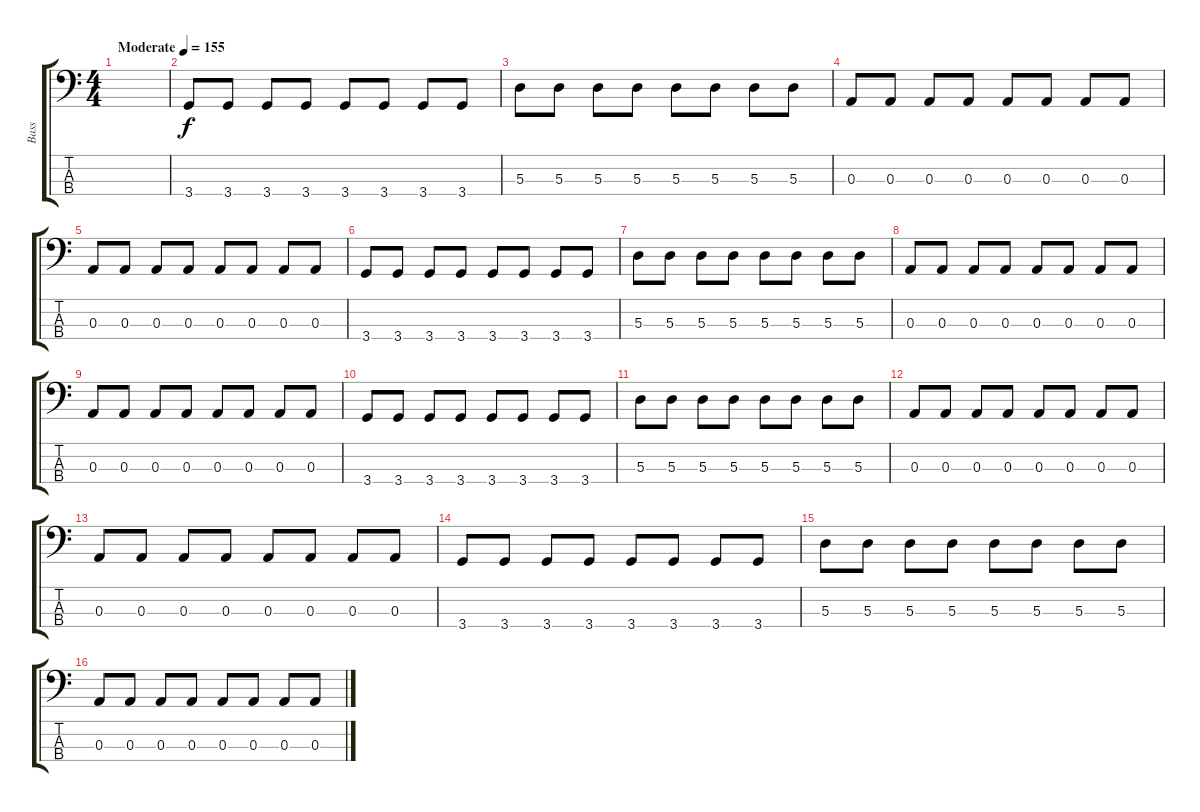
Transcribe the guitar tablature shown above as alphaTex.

\track ("Bass" "Bass") {instrument electricbassfinger}
\staff {score tabs}
\tuning (G2 D2 A1 E1) {hide}
\ts (4 4)
\tempo (155 "Moderate")
\clef f4
\ks c
|
3.4.8 3.4.8 3.4.8 3.4.8 3.4.8 3.4.8 3.4.8 3.4.8 |
5.3.8 5.3.8 5.3.8 5.3.8 5.3.8 5.3.8 5.3.8 5.3.8 |
0.3.8 0.3.8 0.3.8 0.3.8 0.3.8 0.3.8 0.3.8 0.3.8 |
0.3.8 0.3.8 0.3.8 0.3.8 0.3.8 0.3.8 0.3.8 0.3.8 |
3.4.8 3.4.8 3.4.8 3.4.8 3.4.8 3.4.8 3.4.8 3.4.8 |
5.3.8 5.3.8 5.3.8 5.3.8 5.3.8 5.3.8 5.3.8 5.3.8 |
0.3.8 0.3.8 0.3.8 0.3.8 0.3.8 0.3.8 0.3.8 0.3.8 |
0.3.8 0.3.8 0.3.8 0.3.8 0.3.8 0.3.8 0.3.8 0.3.8 |
3.4.8 3.4.8 3.4.8 3.4.8 3.4.8 3.4.8 3.4.8 3.4.8 |
5.3.8 5.3.8 5.3.8 5.3.8 5.3.8 5.3.8 5.3.8 5.3.8 |
0.3.8 0.3.8 0.3.8 0.3.8 0.3.8 0.3.8 0.3.8 0.3.8 |
0.3.8 0.3.8 0.3.8 0.3.8 0.3.8 0.3.8 0.3.8 0.3.8 |
3.4.8 3.4.8 3.4.8 3.4.8 3.4.8 3.4.8 3.4.8 3.4.8 |
5.3.8 5.3.8 5.3.8 5.3.8 5.3.8 5.3.8 5.3.8 5.3.8 |
0.3.8 0.3.8 0.3.8 0.3.8 0.3.8 0.3.8 0.3.8 0.3.8
